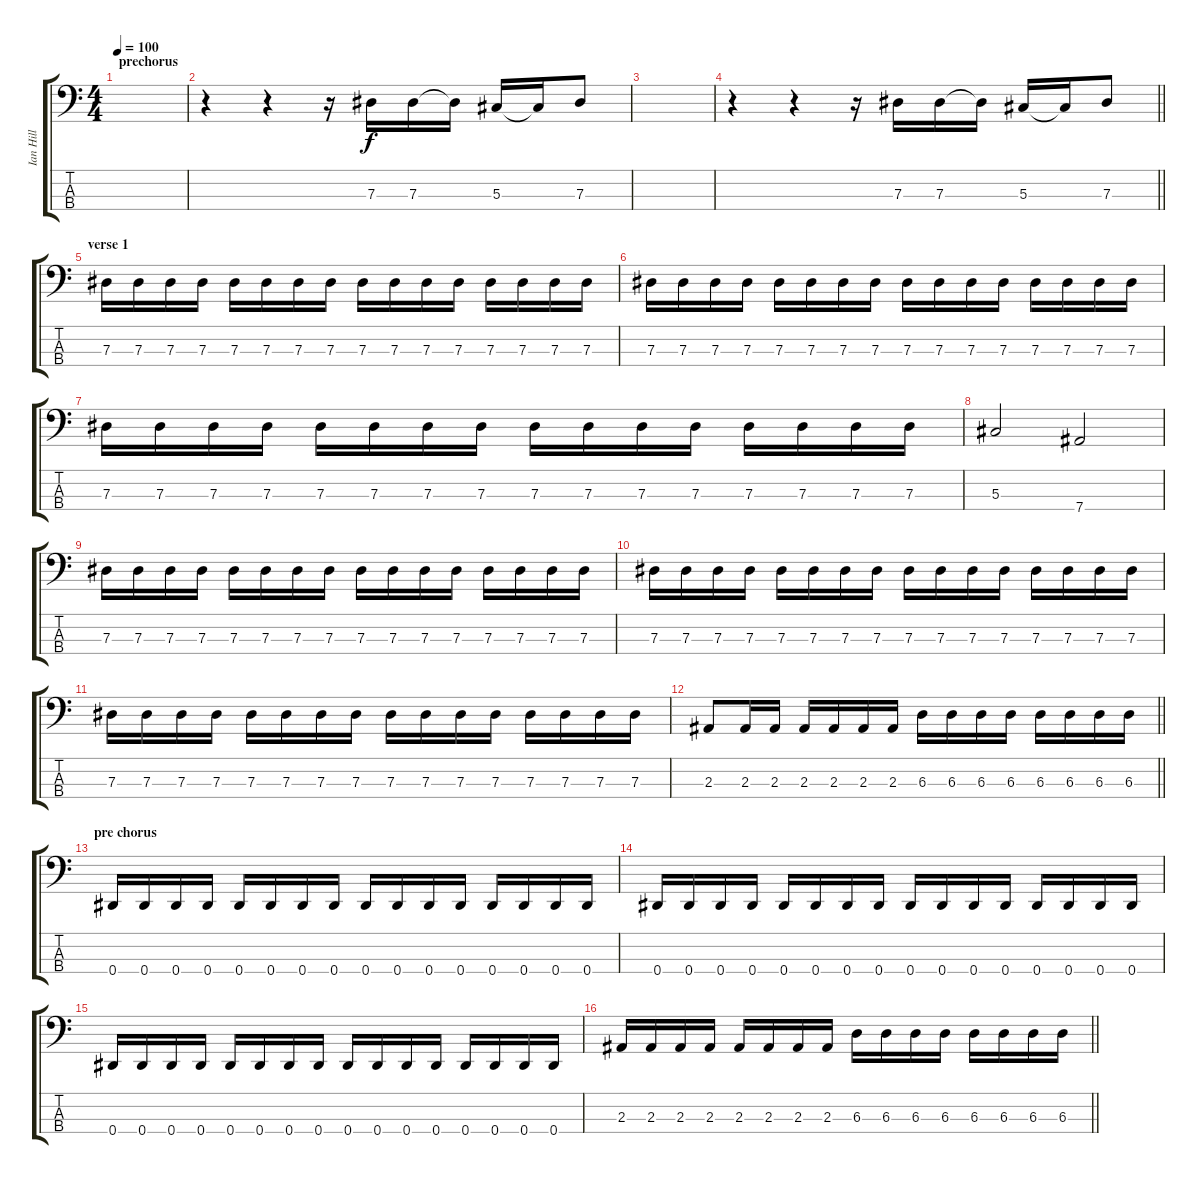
\track ("Ian Hill" "Ian Hill") {instrument electricbassfinger}
\staff {score tabs}
\tuning (Gb2 Db2 Ab1 Eb1) {hide}
\ts (4 4)
\section ("" "prechorus ")
\tempo 100
\clef f4
\ks c
|
r.4 r.4 r.16 7.3.16 7.3.16 7.3{t}.16 5.3.16 5.3{t}.16 7.3.8 |
|
\barLineRight lightlight
r.4 r.4 r.16 7.3.16 7.3.16 7.3{t}.16 5.3.16 5.3{t}.16 7.3.8 |
\section ("" "verse 1")
7.3.16 7.3.16 7.3.16 7.3.16 7.3.16 7.3.16 7.3.16 7.3.16 7.3.16 7.3.16 7.3.16 7.3.16 7.3.16 7.3.16 7.3.16 7.3.16 |
7.3.16 7.3.16 7.3.16 7.3.16 7.3.16 7.3.16 7.3.16 7.3.16 7.3.16 7.3.16 7.3.16 7.3.16 7.3.16 7.3.16 7.3.16 7.3.16 |
7.3.16 7.3.16 7.3.16 7.3.16 7.3.16 7.3.16 7.3.16 7.3.16 7.3.16 7.3.16 7.3.16 7.3.16 7.3.16 7.3.16 7.3.16 7.3.16 |
5.3.2 7.4.2 |
7.3.16 7.3.16 7.3.16 7.3.16 7.3.16 7.3.16 7.3.16 7.3.16 7.3.16 7.3.16 7.3.16 7.3.16 7.3.16 7.3.16 7.3.16 7.3.16 |
7.3.16 7.3.16 7.3.16 7.3.16 7.3.16 7.3.16 7.3.16 7.3.16 7.3.16 7.3.16 7.3.16 7.3.16 7.3.16 7.3.16 7.3.16 7.3.16 |
7.3.16 7.3.16 7.3.16 7.3.16 7.3.16 7.3.16 7.3.16 7.3.16 7.3.16 7.3.16 7.3.16 7.3.16 7.3.16 7.3.16 7.3.16 7.3.16 |
\barLineRight lightlight
2.3.8 2.3.16 2.3.16 2.3.16 2.3.16 2.3.16 2.3.16 6.3.16 6.3.16 6.3.16 6.3.16 6.3.16 6.3.16 6.3.16 6.3.16 |
\section ("" "pre chorus ")
0.4.16 0.4.16 0.4.16 0.4.16 0.4.16 0.4.16 0.4.16 0.4.16 0.4.16 0.4.16 0.4.16 0.4.16 0.4.16 0.4.16 0.4.16 0.4.16 |
0.4.16 0.4.16 0.4.16 0.4.16 0.4.16 0.4.16 0.4.16 0.4.16 0.4.16 0.4.16 0.4.16 0.4.16 0.4.16 0.4.16 0.4.16 0.4.16 |
0.4.16 0.4.16 0.4.16 0.4.16 0.4.16 0.4.16 0.4.16 0.4.16 0.4.16 0.4.16 0.4.16 0.4.16 0.4.16 0.4.16 0.4.16 0.4.16 |
\barLineRight lightlight
2.3.16 2.3.16 2.3.16 2.3.16 2.3.16 2.3.16 2.3.16 2.3.16 6.3.16 6.3.16 6.3.16 6.3.16 6.3.16 6.3.16 6.3.16 6.3.16
